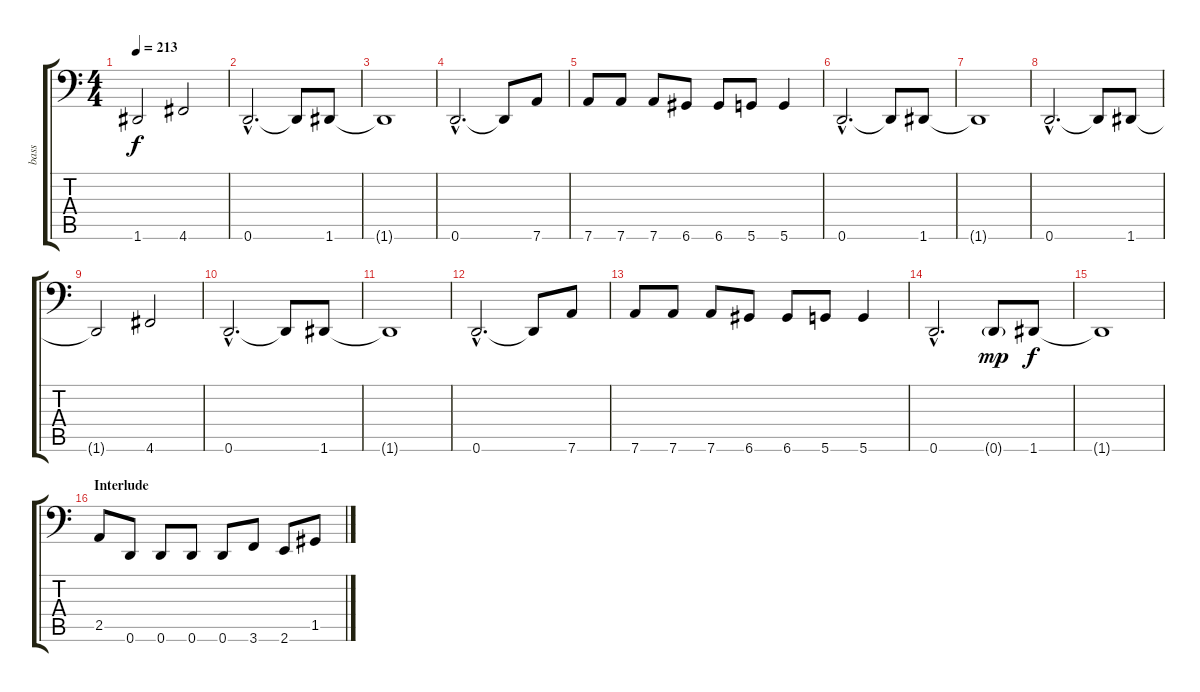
\track ("bass" "bass") {instrument electricbassfinger}
\staff {score tabs}
\tuning (D3 A2 F2 C2 G1 D1) {hide}
\ts (4 4)
\tempo 213
\clef f4
\ks c
1.6{t}.2{dy f} 4.6.2 |
0.6{hac}.2{d} 0.6{t}.8 1.6.8 |
1.6{t}.1 |
0.6{hac}.2{d} 0.6{t}.8 7.6.8 |
7.6.8 7.6.8 7.6.8 6.6.8 6.6.8 5.6.8 5.6.4 |
0.6{hac}.2{d} 0.6{t}.8 1.6.8 |
1.6{t}.1 |
0.6{hac}.2{d} 0.6{t}.8 1.6.8 |
1.6{t}.2 4.6.2 |
0.6{hac}.2{d} 0.6{t}.8 1.6.8 |
1.6{t}.1 |
0.6{hac}.2{d} 0.6{t}.8 7.6.8 |
7.6.8 7.6.8 7.6.8 6.6.8 6.6.8 5.6.8 5.6.4 |
0.6{hac}.2{d} 0.6{g}.8{dy mp} 1.6.8{dy f} |
1.6{t}.1 |
\section ("" "Interlude")
2.5.8 0.6.8 0.6.8 0.6.8 0.6.8 3.6.8 2.6.8 1.5.8
